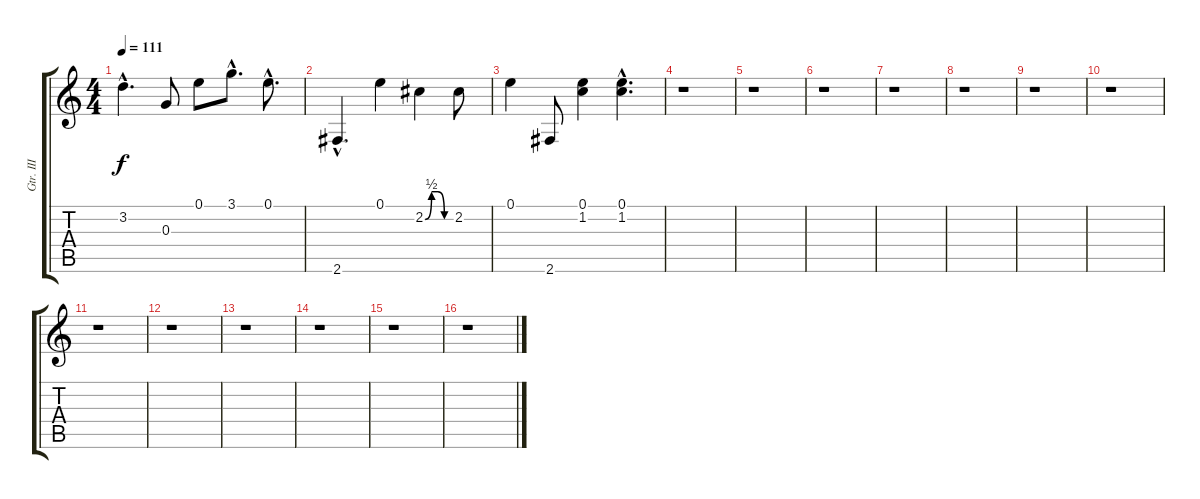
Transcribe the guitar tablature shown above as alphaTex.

\track ("Gtr. III" "Gtr. III") {instrument distortionguitar}
\staff {score tabs}
\tuning (E4 B3 G3 D3 A2 E2) {hide}
\ts (4 4)
\tempo 111
\clef g2
\ks c
3.2{hac}.4{d dy f} 0.3.8 0.1.8 3.1{hac}.8{d} 0.1{hac}.8{d} |
2.6{hac}.4{d} 0.1.4 2.2{be (custom 0 0 15 2 30 2 45 0 60 0)}.4 2.2.8 |
0.1.4 2.6.8 (0.1 1.2).4 (0.1{hac} 1.2{hac}).4{d} |
r.1 |
r.1 |
r.1 |
r.1 |
r.1 |
r.1 |
r.1 |
r.1 |
r.1 |
r.1 |
r.1 |
r.1 |
r.1
